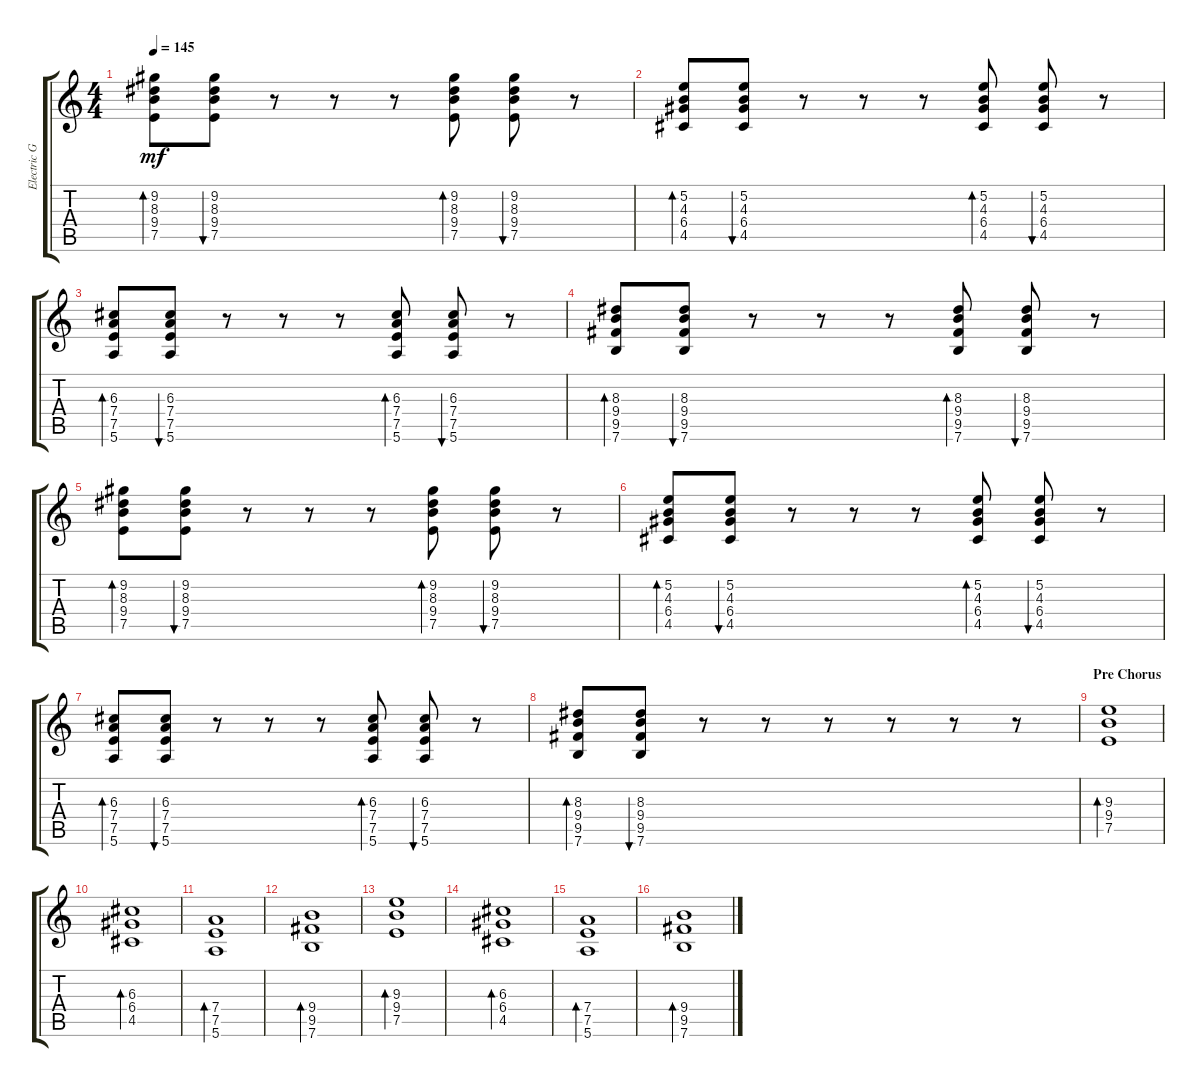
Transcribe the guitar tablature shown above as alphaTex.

\track ("Electric Guitar" "Electric G") {instrument overdrivenguitar}
\staff {score tabs}
\tuning (E4 B3 G3 D3 A2 E2) {hide}
\ts (4 4)
\tempo 145
\clef g2
\ks c
(9.2 8.3 9.4 7.5).8{bd 30 dy mf} (9.2 8.3 9.4 7.5).8{bu 30} r.8 r.8 r.8 (9.2 8.3 9.4 7.5).8{bd 30} (9.2 8.3 9.4 7.5).8{bu 30} r.8 |
(5.2 4.3 6.4 4.5).8{bd 30} (5.2 4.3 6.4 4.5).8{bu 30} r.8 r.8 r.8 (5.2 4.3 6.4 4.5).8{bd 30} (5.2 4.3 6.4 4.5).8{bu 30} r.8 |
(6.3 7.4 7.5 5.6).8{bd 30} (6.3 7.4 7.5 5.6).8{bu 30} r.8 r.8 r.8 (6.3 7.4 7.5 5.6).8{bd 30} (6.3 7.4 7.5 5.6).8{bu 30} r.8 |
(8.3 9.4 9.5 7.6).8{bd 30} (8.3 9.4 9.5 7.6).8{bu 30} r.8 r.8 r.8 (8.3 9.4 9.5 7.6).8{bd 30} (8.3 9.4 9.5 7.6).8{bu 30} r.8 |
(9.2 8.3 9.4 7.5).8{bd 30} (9.2 8.3 9.4 7.5).8{bu 30} r.8 r.8 r.8 (9.2 8.3 9.4 7.5).8{bd 30} (9.2 8.3 9.4 7.5).8{bu 30} r.8 |
(5.2 4.3 6.4 4.5).8{bd 30} (5.2 4.3 6.4 4.5).8{bu 30} r.8 r.8 r.8 (5.2 4.3 6.4 4.5).8{bd 30} (5.2 4.3 6.4 4.5).8{bu 30} r.8 |
(6.3 7.4 7.5 5.6).8{bd 30} (6.3 7.4 7.5 5.6).8{bu 30} r.8 r.8 r.8 (6.3 7.4 7.5 5.6).8{bd 30} (6.3 7.4 7.5 5.6).8{bu 30} r.8 |
(8.3 9.4 9.5 7.6).8{bd 30} (8.3 9.4 9.5 7.6).8{bu 30} r.8 r.8 r.8 r.8 r.8 r.8 |
\section ("" "Pre Chorus")
(9.3 9.4 7.5).1{bd 30} |
(6.3 6.4 4.5).1{bd 30} |
(7.4 7.5 5.6).1{bd 30} |
(9.4 9.5 7.6).1{bd 30} |
(9.3 9.4 7.5).1{bd 30} |
(6.3 6.4 4.5).1{bd 30} |
(7.4 7.5 5.6).1{bd 30} |
(9.4 9.5 7.6).1{bd 30}
